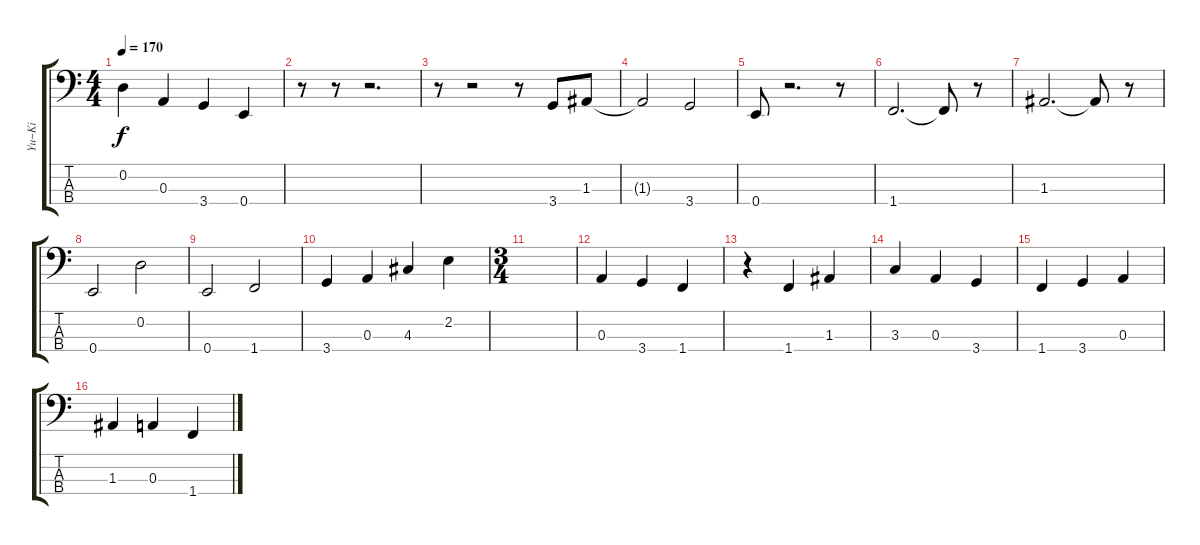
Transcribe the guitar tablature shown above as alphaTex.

\track ("Yu~Ki" "Yu~Ki") {instrument electricbassfinger}
\staff {score tabs}
\tuning (G2 D2 A1 E1) {hide}
\ts (4 4)
\tempo 170
\clef f4
\ks c
0.2.4{dy f} 0.3.4 3.4.4 0.4.4 |
r.8 r.8 r.2{d} |
r.8 r.2 r.8 3.4.8 1.3.8 |
1.3{t}.2 3.4.2 |
0.4.8 r.2{d} r.8 |
1.4.2{d} 1.4{t}.8 r.8 |
1.3.2{d} 1.3{t}.8 r.8 |
0.4.2 0.2.2 |
0.4.2 1.4.2 |
3.4.4 0.3.4 4.3.4 2.2.4 |
\ts (3 4)
|
0.3.4 3.4.4 1.4.4 |
r.4 1.4.4 1.3.4 |
3.3.4 0.3.4 3.4.4 |
1.4.4 3.4.4 0.3.4 |
1.3.4 0.3.4 1.4.4
